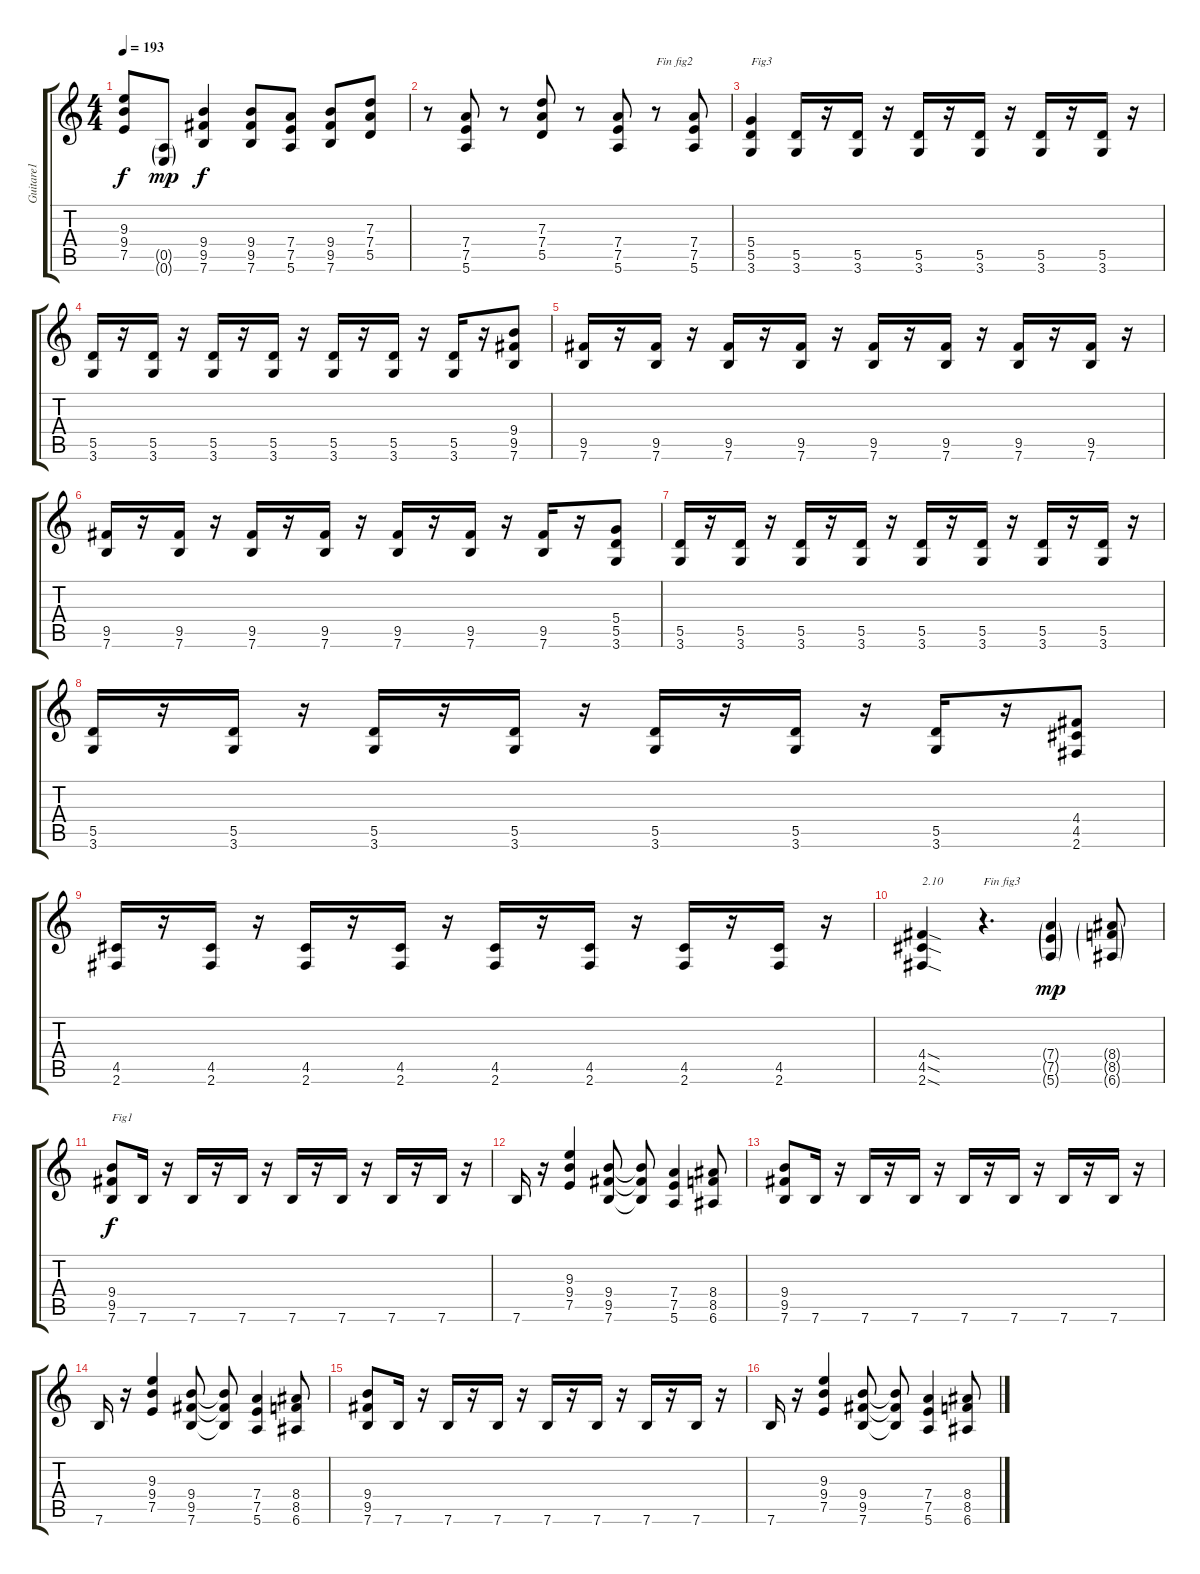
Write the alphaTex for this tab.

\track ("Guitare1" "Guitare1") {instrument overdrivenguitar}
\staff {score tabs}
\tuning (E4 B3 G3 D3 A2 E2) {hide}
\ts (4 4)
\tempo 193
\clef g2
\ks c
(9.3{t} 9.4{t} 7.5{t}).8{dy f} (0.5{g} 0.6{g}).8{dy mp} (9.4 9.5 7.6).4{dy f} (9.4 9.5 7.6).8 (7.4 7.5 5.6).8 (9.4 9.5 7.6).8 (7.3 7.4 5.5).8 |
r.8 (7.4 7.5 5.6).8 r.8 (7.3 7.4 5.5).8 r.8 (7.4 7.5 5.6).8 r.8{txt "Fin fig2"} (7.4 7.5 5.6).8 |
(5.4 5.5 3.6).4{txt "Fig3"} (5.5 3.6).16 r.16 (5.5 3.6).16 r.16 (5.5 3.6).16 r.16 (5.5 3.6).16 r.16 (5.5 3.6).16 r.16 (5.5 3.6).16 r.16 |
(5.5 3.6).16 r.16 (5.5 3.6).16 r.16 (5.5 3.6).16 r.16 (5.5 3.6).16 r.16 (5.5 3.6).16 r.16 (5.5 3.6).16 r.16 (5.5 3.6).16 r.16 (9.4 9.5 7.6).8 |
(9.5 7.6).16 r.16 (9.5 7.6).16 r.16 (9.5 7.6).16 r.16 (9.5 7.6).16 r.16 (9.5 7.6).16 r.16 (9.5 7.6).16 r.16 (9.5 7.6).16 r.16 (9.5 7.6).16 r.16 |
(9.5 7.6).16 r.16 (9.5 7.6).16 r.16 (9.5 7.6).16 r.16 (9.5 7.6).16 r.16 (9.5 7.6).16 r.16 (9.5 7.6).16 r.16 (9.5 7.6).16 r.16 (5.4 5.5 3.6).8 |
(5.5 3.6).16 r.16 (5.5 3.6).16 r.16 (5.5 3.6).16 r.16 (5.5 3.6).16 r.16 (5.5 3.6).16 r.16 (5.5 3.6).16 r.16 (5.5 3.6).16 r.16 (5.5 3.6).16 r.16 |
(5.5 3.6).16 r.16 (5.5 3.6).16 r.16 (5.5 3.6).16 r.16 (5.5 3.6).16 r.16 (5.5 3.6).16 r.16 (5.5 3.6).16 r.16 (5.5 3.6).16 r.16 (4.4 4.5 2.6).8 |
(4.5 2.6).16 r.16 (4.5 2.6).16 r.16 (4.5 2.6).16 r.16 (4.5 2.6).16 r.16 (4.5 2.6).16 r.16 (4.5 2.6).16 r.16 (4.5 2.6).16 r.16 (4.5 2.6).16 r.16 |
(4.4{sod} 4.5{sod} 2.6{sod}).4{txt "2.10"} r.4{d txt "Fin fig3"} (7.4{g} 7.5{g} 5.6{g}).4{dy mp} (8.4{g} 8.5{g} 6.6{g}).8 |
(9.4 9.5 7.6).8{txt "Fig1" dy f} 7.6.16 r.16 7.6.16 r.16 7.6.16 r.16 7.6.16 r.16 7.6.16 r.16 7.6.16 r.16 7.6.16 r.16 |
7.6.16 r.16 (9.3 9.4 7.5).4 (9.4 9.5 7.6).8 (9.4{t} 9.5{t} 7.6{t}).8 (7.4 7.5 5.6).4 (8.4 8.5 6.6).8 |
(9.4 9.5 7.6).8 7.6.16 r.16 7.6.16 r.16 7.6.16 r.16 7.6.16 r.16 7.6.16 r.16 7.6.16 r.16 7.6.16 r.16 |
7.6.16 r.16 (9.3 9.4 7.5).4 (9.4 9.5 7.6).8 (9.4{t} 9.5{t} 7.6{t}).8 (7.4 7.5 5.6).4 (8.4 8.5 6.6).8 |
(9.4 9.5 7.6).8 7.6.16 r.16 7.6.16 r.16 7.6.16 r.16 7.6.16 r.16 7.6.16 r.16 7.6.16 r.16 7.6.16 r.16 |
7.6.16 r.16 (9.3 9.4 7.5).4 (9.4 9.5 7.6).8 (9.4{t} 9.5{t} 7.6{t}).8 (7.4 7.5 5.6).4 (8.4 8.5 6.6).8
